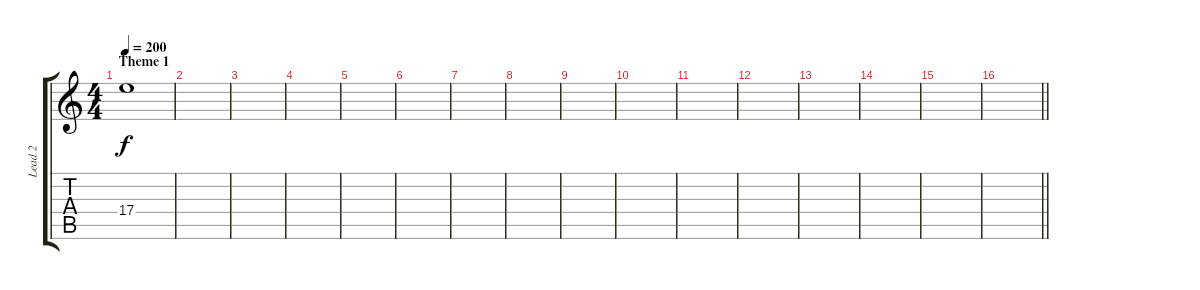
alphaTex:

\track ("Lead 2 " "Lead 2 ") {instrument distortionguitar}
\staff {score tabs}
\tuning (Db4 Ab3 E3 B2 Gb2 Db2) {hide}
\ts (4 4)
\section ("" "Theme 1")
\tempo 200
\clef g2
\ks c
17.4.1{dy f} |
|
|
|
|
|
|
|
|
|
|
|
|
|
|
\barLineRight lightlight
